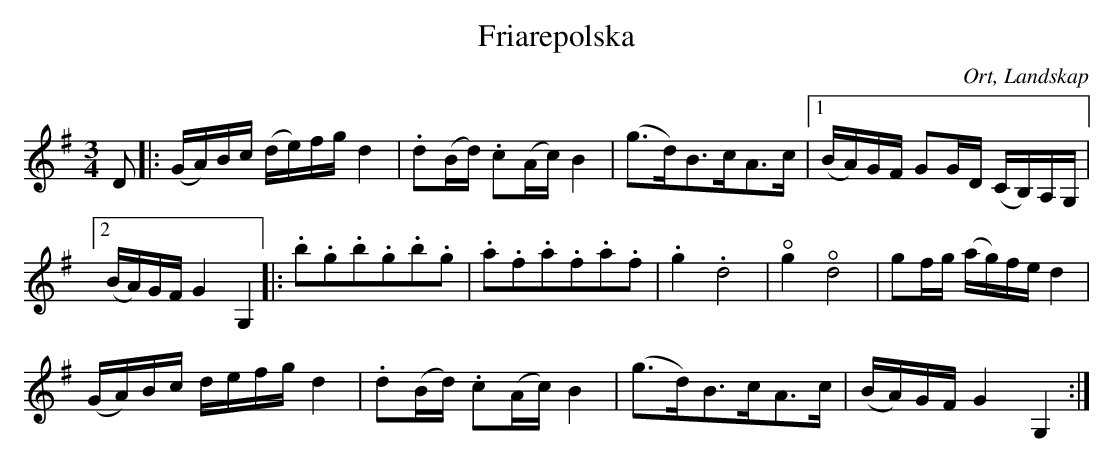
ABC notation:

X:1
T:Friarepolska
O:Ort, Landskap
M:3/4
L:1/16
K:G
D2|:(GA)Bc (de)fg d4|.d2(Bd) .c2(Ac) B4|(g3d)B3cA3c|1 (BA)GF G2GD (CB,)A,G,|
[2 (BA)GF G4 G,4|:.b2.g2.b2.g2.b2.g2|.a2.f2.a2.f2.a2.f2|.g4 .d8|+open+g4 +open+d8|g2fg (ag)fe d4|
(GA)Bc defg d4|.d2(Bd) .c2(Ac) B4|(g3d)B3cA3c|(BA)GF G4 G,4:|
